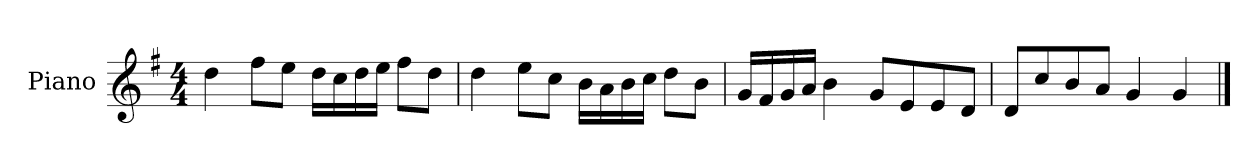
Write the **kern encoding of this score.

**kern
*part1
*staff1
*I"Piano
*I'P-no
*clefG2
*k[f#]
*M4/4
*MM90
=1
4dd\
8ff#\L
8ee\J
16dd\LL
16cc\
16dd\
16ee\JJ
8ff#\L
8dd\J
=2
4dd\
8ee\L
8cc\J
16b\LL
16a\
16b\
16cc\JJ
8dd\L
8b\J
=3
16g/LL
16f#/
16g/
16a/JJ
4b\
8g/L
8e/
8e/
8d/J
=4
8d/L
8cc/
8b/
8a/J
4g/
4g/
==
*-
